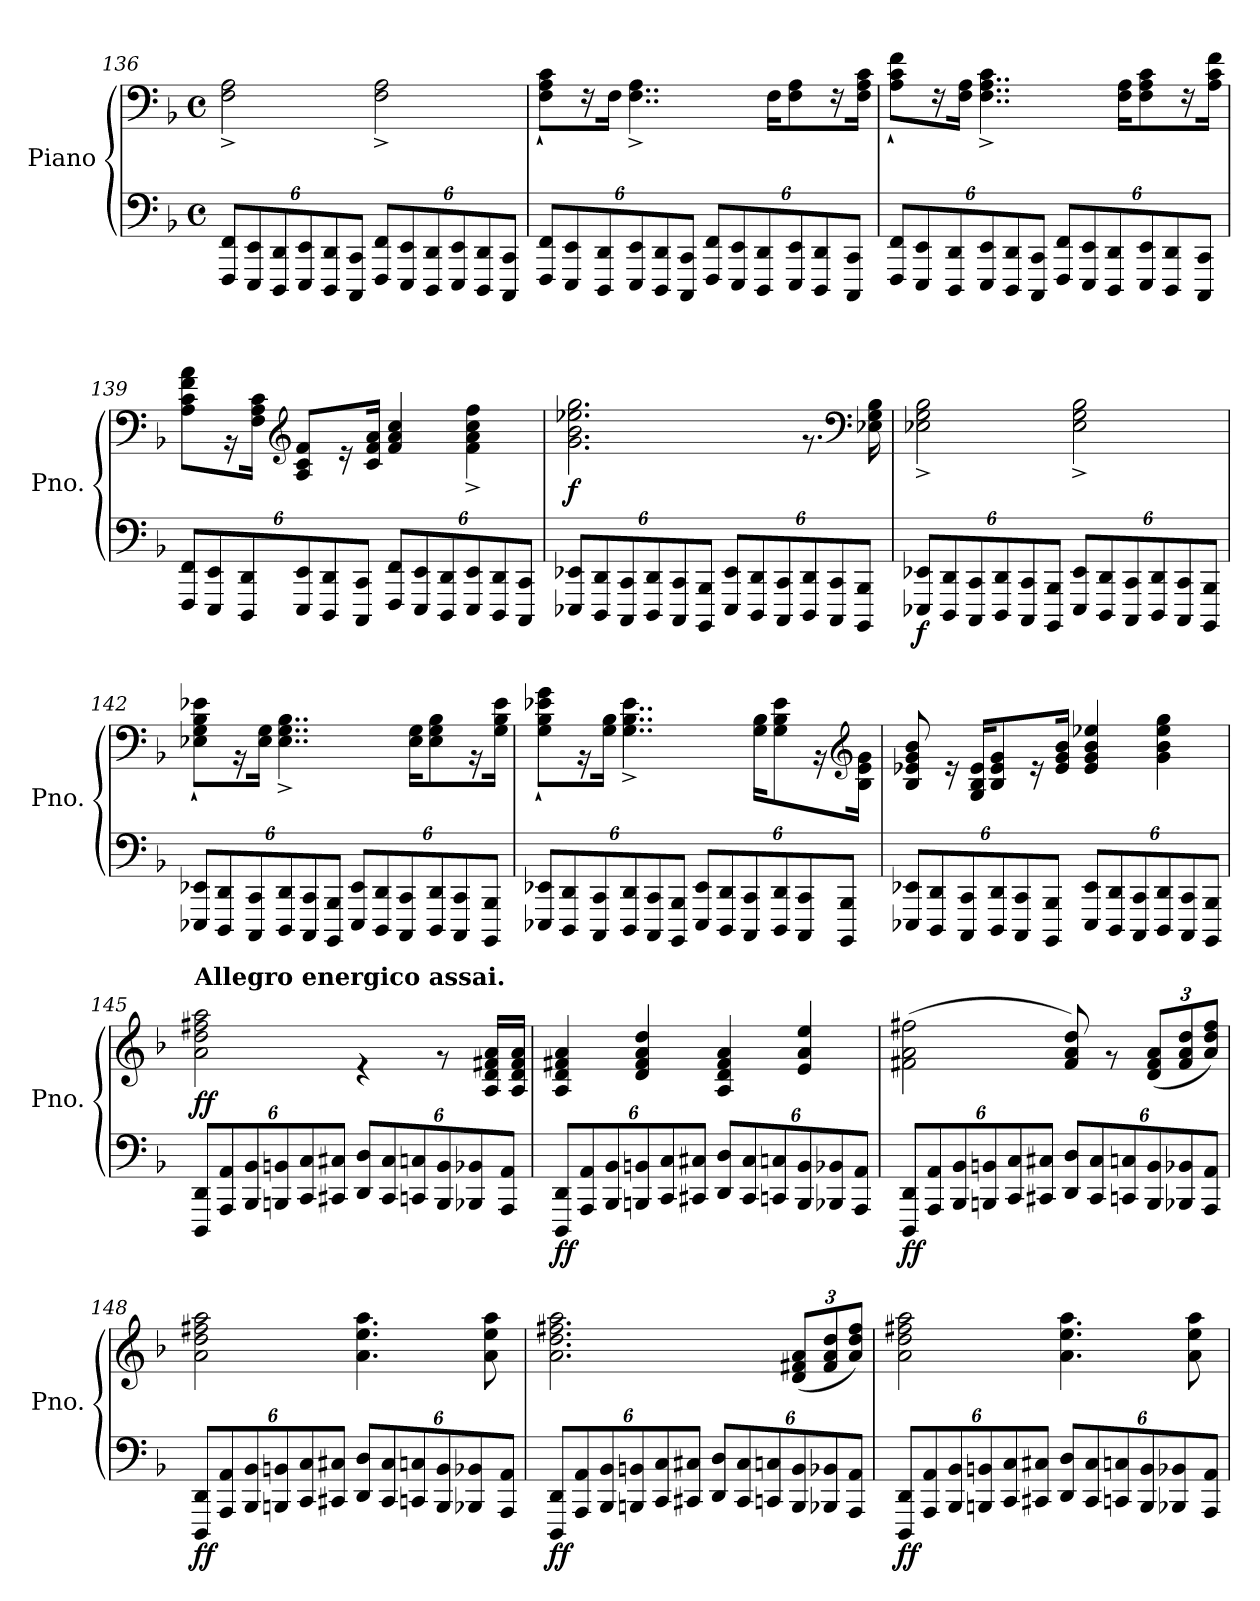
**kern	**kern	**dynam
*part1	*part1	*part1
*staff2	*staff1	*staff1/2
*I"Piano	*	*
*I'Pno.	*	*
*clefF4	*clefF4	*
*k[b-]	*k[b-]	*
*M4/4	*M4/4	*
*met(c)	*met(c)	*
*Xbrackettup	*	*
=136	=136	=136
*	*^	*
12FFF/ 12FF/L	1ryy	2F\^ 2A\^	.
12EEE/ 12EE/	.	.	.
12DDD/ 12DD/	.	.	.
12EEE/ 12EE/	.	.	.
12DDD/ 12DD/	.	.	.
12CCC/ 12CC/J	.	.	.
12FFF/ 12FF/L	.	2F\^ 2A\^	.
12EEE/ 12EE/	.	.	.
12DDD/ 12DD/	.	.	.
12EEE/ 12EE/	.	.	.
12DDD/ 12DD/	.	.	.
12CCC/ 12CC/J	.	.	.
=137	=137	=137	=137
12FFF/ 12FF/L	1ryy	8F\` 8A\` 8c\`L	.
12EEE/ 12EE/	.	.	.
.	.	16rF	.
12DDD/ 12DD/	.	.	.
.	.	16F\Jk	.
12EEE/ 12EE/	.	4..F\^ 4..A\^	.
12DDD/ 12DD/	.	.	.
12CCC/ 12CC/J	.	.	.
12FFF/ 12FF/L	.	.	.
12EEE/ 12EE/	.	.	.
12DDD/ 12DD/	.	.	.
.	.	16F\KL	.
12EEE/ 12EE/	.	8F\ 8A\	.
12DDD/ 12DD/	.	.	.
.	.	16rF	.
12CCC/ 12CC/J	.	.	.
.	.	16F\ 16A\ 16c\Jk	.
!!LO:LB:g=z	!!
=138	=138	=138	=138
12FFF/ 12FF/L	1ryy	8A\` 8c\` 8f\`L	.
12EEE/ 12EE/	.	.	.
.	.	16rF	.
12DDD/ 12DD/	.	.	.
.	.	16F\ 16A\Jk	.
12EEE/ 12EE/	.	4..F\^ 4..A\^ 4..c\^	.
12DDD/ 12DD/	.	.	.
12CCC/ 12CC/J	.	.	.
12FFF/ 12FF/L	.	.	.
12EEE/ 12EE/	.	.	.
12DDD/ 12DD/	.	.	.
.	.	16F\ 16A\KL	.
12EEE/ 12EE/	.	8F\ 8A\ 8c\	.
12DDD/ 12DD/	.	.	.
.	.	16rF	.
12CCC/ 12CC/J	.	.	.
.	.	16A\ 16c\ 16f\Jk	.
=139	=139	=139	=139
12FFF/ 12FF/L	1ryy	8A\ 8c\ 8f\ 8a\L	.
12EEE/ 12EE/	.	.	.
.	.	16r	.
12DDD/ 12DD/	.	.	.
.	.	16F\ 16A\ 16c\Jk	.
*	*clefG2	*	*
12EEE/ 12EE/	.	8A/ 8c/ 8f/L	.
12DDD/ 12DD/	.	.	.
.	.	16r	.
12CCC/ 12CC/J	.	.	.
.	.	16c/ 16f/ 16a/Jk	.
*	*MM120	*	*
12FFF/ 12FF/L	.	4f/ 4a/ 4cc/	.
12EEE/ 12EE/	.	.	.
12DDD/ 12DD/	.	.	.
*	*MM110	*	*
12EEE/ 12EE/	.	4f\^ 4a\^ 4cc\^ 4ff\^	.
12DDD/ 12DD/	.	.	.
12CCC/ 12CC/J	.	.	.
!!LO:LB:g=z	!!
=140	=140	=140	=140
*	*MM130	*	*
!	!	!	!LO:DY:b
12EEE-X/ 12EE-X/L	1ryy	2.g\ 2.b-\ 2.ee-X\ 2.gg\	f
12DDD/ 12DD/	.	.	.
12CCC/ 12CC/	.	.	.
12DDD/ 12DD/	.	.	.
12CCC/ 12CC/	.	.	.
12BBBB-/ 12BBB-/J	.	.	.
12EEE-/ 12EE-/L	.	.	.
12DDD/ 12DD/	.	.	.
12CCC/ 12CC/	.	.	.
12DDD/ 12DD/	.	8.r	.
12CCC/ 12CC/	.	.	.
12BBBB-/ 12BBB-/J	.	.	.
*	*clefF4	*	*
.	.	16E-X\ 16G\ 16B-\	.
!!LO:LB:g=z	!!
=141	=141	=141	=141
!	!	!	!LO:DY:b=2
12EEE-X/ 12EE-X/L	1ryy	2E-X\^ 2G\^ 2B-\^	f
12DDD/ 12DD/	.	.	.
12CCC/ 12CC/	.	.	.
12DDD/ 12DD/	.	.	.
12CCC/ 12CC/	.	.	.
12BBBB-/ 12BBB-/J	.	.	.
12EEE-/ 12EE-/L	.	2E-\^ 2G\^ 2B-\^	.
12DDD/ 12DD/	.	.	.
12CCC/ 12CC/	.	.	.
12DDD/ 12DD/	.	.	.
12CCC/ 12CC/	.	.	.
12BBBB-/ 12BBB-/J	.	.	.
=142	=142	=142	=142
12EEE-X/ 12EE-X/L	1ryy	8E-X\` 8G\` 8B-\` 8e-X\`L	.
12DDD/ 12DD/	.	.	.
.	.	16r	.
12CCC/ 12CC/	.	.	.
.	.	16E-\ 16G\Jk	.
12DDD/ 12DD/	.	4..E-\^ 4..G\^ 4..B-\^	.
12CCC/ 12CC/	.	.	.
12BBBB-/ 12BBB-/J	.	.	.
12EEE-/ 12EE-/L	.	.	.
12DDD/ 12DD/	.	.	.
12CCC/ 12CC/	.	.	.
.	.	16E-\ 16G\KL	.
12DDD/ 12DD/	.	8E-\ 8G\ 8B-\	.
12CCC/ 12CC/	.	.	.
.	.	16r	.
12BBBB-/ 12BBB-/J	.	.	.
.	.	16G\ 16B-\ 16e-\Jk	.
!!LO:PB:g=z	!!
=143	=143	=143	=143
12EEE-X/ 12EE-X/L	1ryy	8G\` 8B-\` 8e-X\` 8g\`L	.
12DDD/ 12DD/	.	.	.
.	.	16r	.
12CCC/ 12CC/	.	.	.
.	.	16G\ 16B-\Jk	.
12DDD/ 12DD/	.	4..G\^ 4..B-\^ 4..e-\^	.
12CCC/ 12CC/	.	.	.
12BBBB-/ 12BBB-/J	.	.	.
12EEE-/ 12EE-/L	.	.	.
12DDD/ 12DD/	.	.	.
12CCC/ 12CC/	.	.	.
.	.	16G\ 16B-\KL	.
12DDD/ 12DD/	.	8G\ 8B-\ 8e-\	.
12CCC/ 12CC/	.	.	.
.	.	16r	.
12BBBB-/ 12BBB-/J	.	.	.
*	*clefG2	*	*
.	.	16B-\ 16e-\ 16g\Jk	.
!!LO:LB:g=z	!!
=144	=144	=144	=144
*	*MM120	*	*
12EEE-X/ 12EE-X/L	1ryy	8B-/ 8e-X/ 8g/ 8b-/	.
12DDD/ 12DD/	.	.	.
.	.	16r	.
12CCC/ 12CC/	.	.	.
.	.	16G/ 16B-/ 16e-/KL	.
12DDD/ 12DD/	.	8B-/ 8e-/ 8g/	.
12CCC/ 12CC/	.	.	.
.	.	16r	.
12BBBB-/ 12BBB-/J	.	.	.
.	.	16e-/ 16g/ 16b-/Jk	.
*	*MM110	*	*
12EEE-/ 12EE-/L	.	4e-/ 4g/ 4b-/ 4ee-X/	.
12DDD/ 12DD/	.	.	.
12CCC/ 12CC/	.	.	.
*	*MM100	*	*
12DDD/ 12DD/	.	4g\ 4b-\ 4ee-\ 4gg\	.
12CCC/ 12CC/	.	.	.
12BBBB-/ 12BBB-/J	.	.	.
=145	=145	=145	=145
!	!LO:TX:a:B:t=Allegro energico assai.	!	!
!	!	!	!LO:DY:b
12DDD/ 12DD/L	1ryy	2a\ 2dd\ 2ff#X\ 2aa\	ff
12AAA/ 12AA/	.	.	.
12BBB-/ 12BB-/	.	.	.
*	*MM125	*	*
12BBBn/ 12BBn/	.	.	.
12CC/ 12C/	.	.	.
12CC#X/ 12C#X/J	.	.	.
*	*MM130	*	*
12DD/ 12D/L	.	4r	.
12CC#/ 12C#/	.	.	.
12CCn/ 12Cn/	.	.	.
12BBB/ 12BB/	.	8r	.
12BBB-X/ 12BB-X/	.	.	.
.	.	16A/ 16d/ 16f#X/ 16a/LL	.
12AAA/ 12AA/J	.	.	.
.	.	16A/ 16d/ 16f#/ 16a/JJ	.
!!LO:LB:g=z	!!
=146	=146	=146	=146
*	*MM125	*	*
!	!	!	!LO:DY:b=2
12DDD/ 12DD/L	1ryy	4A/ 4d/ 4f#X/ 4a/	ff
12AAA/ 12AA/	.	.	.
12BBB-/ 12BB-/	.	.	.
12BBBn/ 12BBn/	.	4d/ 4f#/ 4a/ 4dd/	.
12CC/ 12C/	.	.	.
12CC#X/ 12C#X/J	.	.	.
*	*MM120	*	*
12DD/ 12D/L	.	4A/ 4d/ 4f#/ 4a/	.
12CC#/ 12C#/	.	.	.
12CCn/ 12Cn/	.	.	.
12BBB/ 12BB/	.	4e/ 4a/ 4ee/	.
12BBB-X/ 12BB-X/	.	.	.
12AAA/ 12AA/J	.	.	.
!!LO:PB:g=z	!!
=147	=147	=147	=147
!	!	!	!LO:DY:b=2
12DDD/ 12DD/L	1ryy	(>2f#X\ 2a\ 2ff#X\	ff
12AAA/ 12AA/	.	.	.
12BBB-/ 12BB-/	.	.	.
12BBBn/ 12BBn/	.	.	.
12CC/ 12C/	.	.	.
12CC#X/ 12C#X/J	.	.	.
*	*MM125	*	*
12DD/ 12D/L	.	8f#/ 8a/ 8dd/)	.
12CC#/ 12C#/	.	.	.
.	.	8r	.
12CCn/ 12Cn/	.	.	.
*	*	*Xbrackettup	*
*	*MM130	*	*
12BBB/ 12BB/	.	(<12d/ 12f#/ 12a/L	.
12BBB-X/ 12BB-X/	.	12f#/ 12a/ 12dd/	.
12AAA/ 12AA/J	.	12a/ 12dd/ 12ff#/J)	.
=148	=148	=148	=148
!	!	!	!LO:DY:b=2
12DDD/ 12DD/L	1ryy	2a\ 2dd\ 2ff#X\ 2aa\	ff
12AAA/ 12AA/	.	.	.
12BBB-/ 12BB-/	.	.	.
12BBBn/ 12BBn/	.	.	.
12CC/ 12C/	.	.	.
12CC#X/ 12C#X/J	.	.	.
12DD/ 12D/L	.	4.a\ 4.ee\ 4.aa\	.
12CC#/ 12C#/	.	.	.
12CCn/ 12Cn/	.	.	.
12BBB/ 12BB/	.	.	.
12BBB-X/ 12BB-X/	.	.	.
.	.	8a\ 8ee\ 8aa\	.
12AAA/ 12AA/J	.	.	.
!!LO:LB:g=z	!!
=149	=149	=149	=149
!	!	!	!LO:DY:b=2
12DDD/ 12DD/L	1ryy	2.a\ 2.dd\ 2.ff#X\ 2.aa\	ff
12AAA/ 12AA/	.	.	.
12BBB-/ 12BB-/	.	.	.
12BBBn/ 12BBn/	.	.	.
12CC/ 12C/	.	.	.
12CC#X/ 12C#X/J	.	.	.
12DD/ 12D/L	.	.	.
12CC#/ 12C#/	.	.	.
12CCn/ 12Cn/	.	.	.
12BBB/ 12BB/	.	(<12d/ 12f#X/ 12a/L	.
12BBB-X/ 12BB-X/	.	12f#/ 12a/ 12dd/	.
12AAA/ 12AA/J	.	12a/ 12dd/ 12ff#/J)	.
!!LO:LB:g=z	!!
=150	=150	=150	=150
!	!	!	!LO:DY:b=2
12DDD/ 12DD/L	1ryy	2a\ 2dd\ 2ff#X\ 2aa\	ff
12AAA/ 12AA/	.	.	.
12BBB-/ 12BB-/	.	.	.
12BBBn/ 12BBn/	.	.	.
12CC/ 12C/	.	.	.
12CC#X/ 12C#X/J	.	.	.
12DD/ 12D/L	.	4.a\ 4.ee\ 4.aa\	.
12CC#/ 12C#/	.	.	.
12CCn/ 12Cn/	.	.	.
12BBB/ 12BB/	.	.	.
12BBB-X/ 12BB-X/	.	.	.
.	.	8a\ 8ee\ 8aa\	.
12AAA/ 12AA/J	.	.	.
*	*v	*v	*
=	=	=
*-	*-	*-
